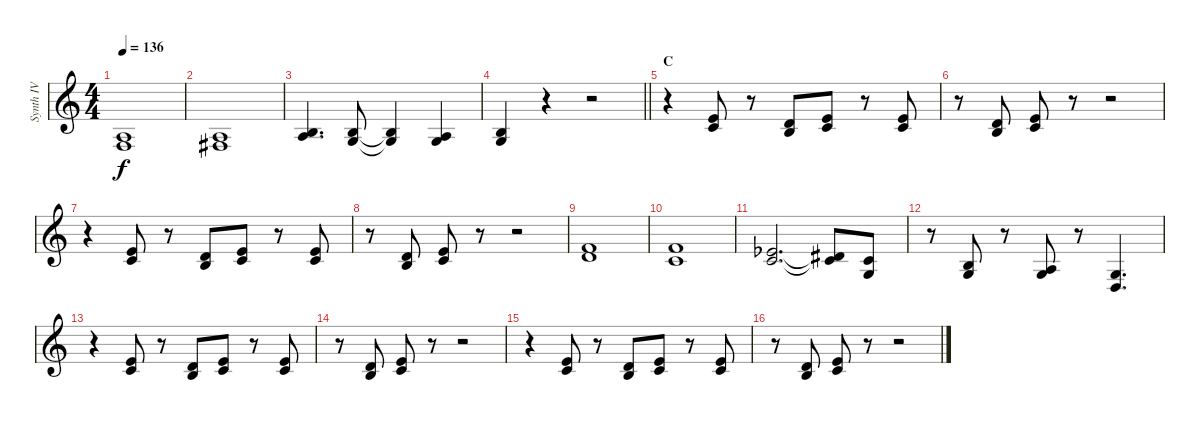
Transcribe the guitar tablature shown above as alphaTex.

\track ("Synth IV" "Synth IV") {instrument pad7halo}
\staff {score}
\tuning (E4 B3 G3 D3 A2 D2) {hide}
\ts (4 4)
\tempo 136
\clef g2
\ks c
(2.3 3.4).1{dy f} |
(2.3 4.4).1 |
(0.2 2.3).4{d} (0.2 0.3).8 (0.2{t} 0.3{t}).4 (2.3 5.4).4 |
\barLineRight lightlight
(0.2 0.3).4 r.4 r.2 |
\section ("" "C")
r.4 (0.1 1.2).8 r.8 (3.2 4.3).8 (0.1 1.2).8 r.8 (0.1 1.2).8 |
r.8 (3.2 4.3).8 (0.1 1.2).8 r.8 r.2 |
r.4 (0.1 1.2).8 r.8 (3.2 4.3).8 (0.1 1.2).8 r.8 (0.1 1.2).8 |
r.8 (3.2 4.3).8 (0.1 1.2).8 r.8 r.2 |
(1.1 3.2).1 |
(1.1 1.2).1 |
(1.2 8.3{acc b}).2{d} (1.2{t} 8.3{t}).8 (1.2 0.3).8 |
r.8 (0.2 0.3).8 r.8 (2.3 5.4).8 r.8 (0.3 0.4).4{d} |
r.4 (0.1 1.2).8 r.8 (3.2 4.3).8 (0.1 1.2).8 r.8 (0.1 1.2).8 |
r.8 (3.2 4.3).8 (0.1 1.2).8 r.8 r.2 |
r.4 (0.1 1.2).8 r.8 (3.2 4.3).8 (0.1 1.2).8 r.8 (0.1 1.2).8 |
r.8 (3.2 4.3).8 (0.1 1.2).8 r.8 r.2
